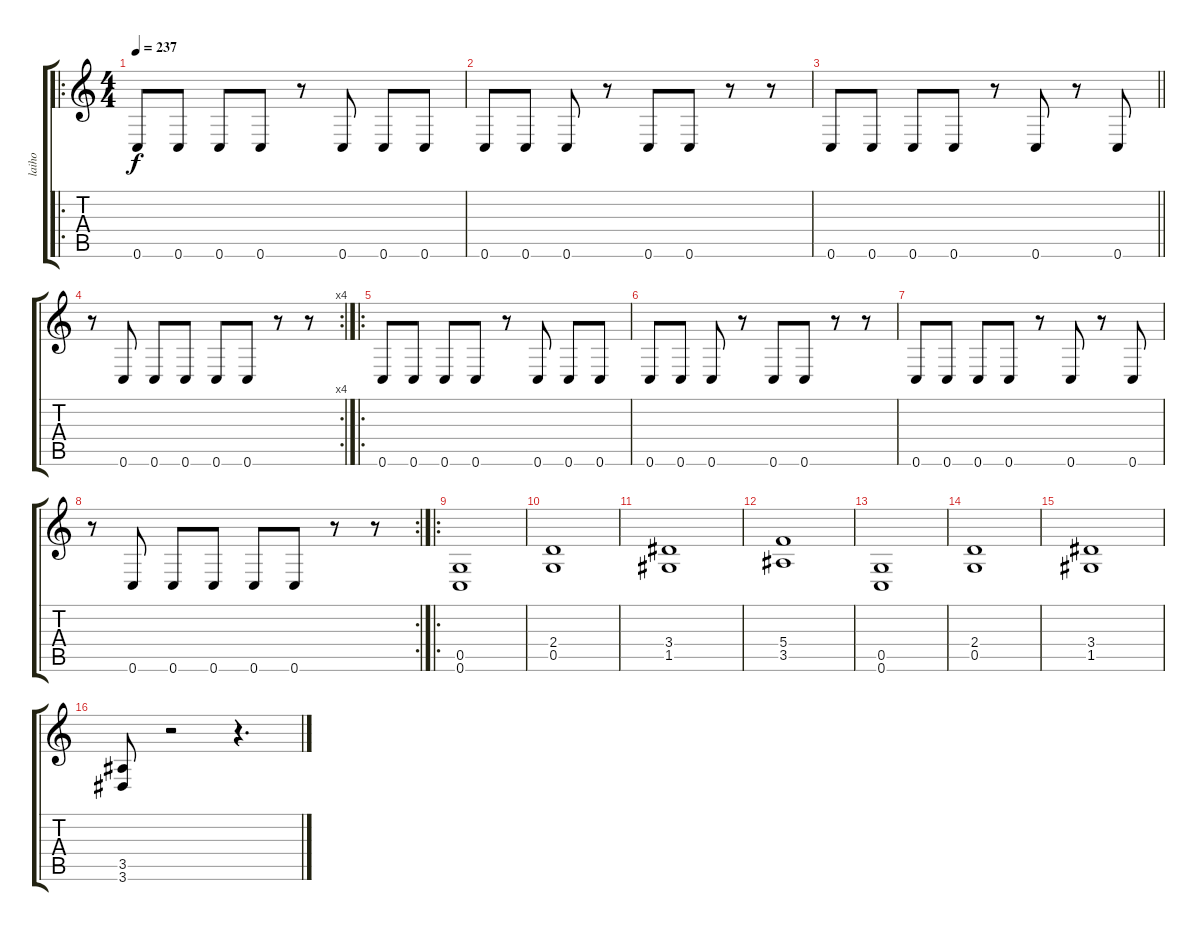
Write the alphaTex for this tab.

\track ("laiho" "laiho") {instrument distortionguitar}
\staff {score tabs}
\tuning (D4 A3 F3 C3 G2 C2) {hide}
\ro
\ts (4 4)
\tempo 237
\clef g2
\ks c
0.6.8{dy f} 0.6.8 0.6.8 0.6.8 r.8 0.6.8 0.6.8 0.6.8 |
0.6.8 0.6.8 0.6.8 r.8 0.6.8 0.6.8 r.8 r.8 |
\barLineRight lightlight
0.6.8 0.6.8 0.6.8 0.6.8 r.8 0.6.8 r.8 0.6.8 |
\rc 4
\section ("" "")
r.8 0.6.8 0.6.8 0.6.8 0.6.8 0.6.8 r.8 r.8 |
\ro
0.6.8 0.6.8 0.6.8 0.6.8 r.8 0.6.8 0.6.8 0.6.8 |
0.6.8 0.6.8 0.6.8 r.8 0.6.8 0.6.8 r.8 r.8 |
0.6.8 0.6.8 0.6.8 0.6.8 r.8 0.6.8 r.8 0.6.8 |
\rc 2
r.8 0.6.8 0.6.8 0.6.8 0.6.8 0.6.8 r.8 r.8 |
\ro
(0.5 0.6).1 |
(2.4 0.5).1 |
(3.4 1.5).1 |
(5.4 3.5).1 |
(0.5 0.6).1 |
(2.4 0.5).1 |
(3.4 1.5).1 |
(3.5 3.6).8 r.2 r.4{d}
